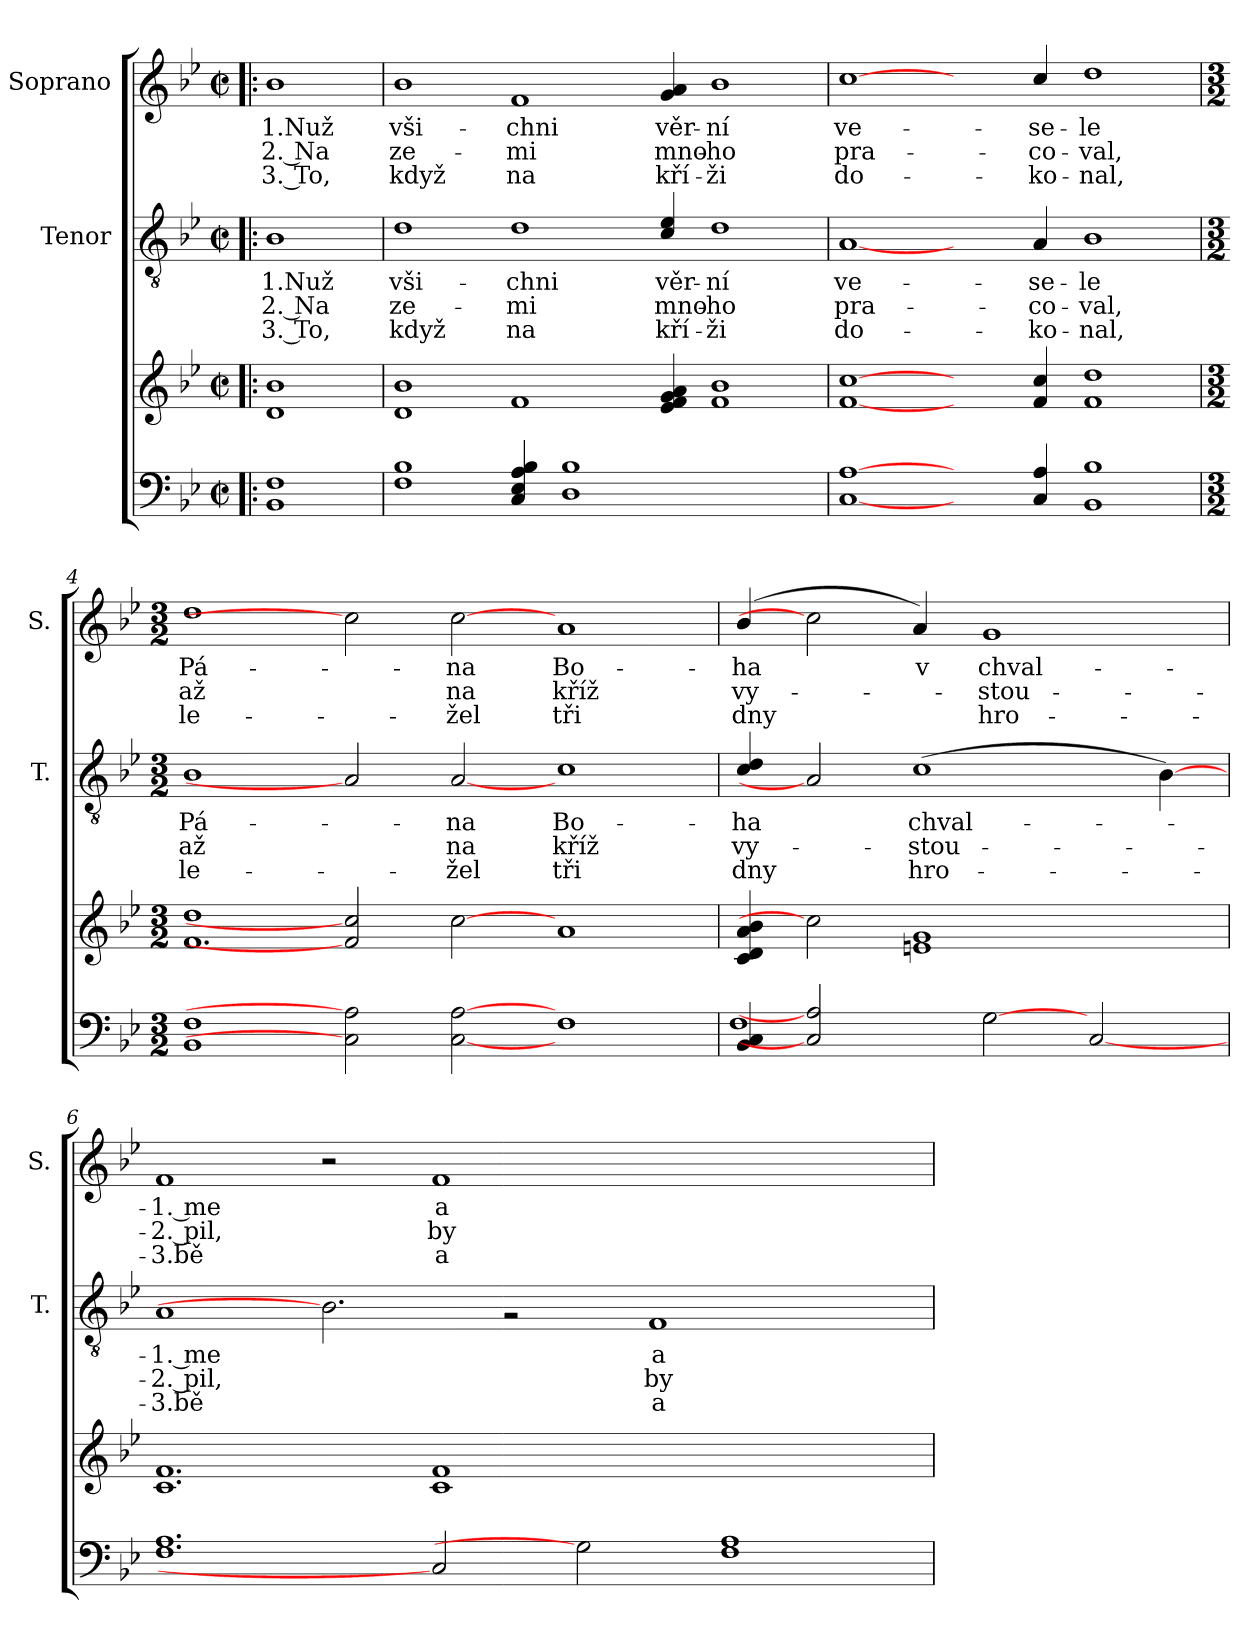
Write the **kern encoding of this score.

**kern	**kern	**kern	**text	**text	**text	**kern	**text	**text	**text
*part4	*part3	*part2	*part2	*part2	*part2	*part1	*part1	*part1	*part1
*staff4	*staff3	*staff2	*staff2	*staff2	*staff2	*staff1	*staff1	*staff1	*staff1
*	*	*I"Tenor	*	*	*	*I"Soprano	*	*	*
*	*	*I'T.	*	*	*	*I'S.	*	*	*
*clefF4	*clefG2	*clefGv2	*	*	*	*clefG2	*	*	*
*k[b-e-]	*k[b-e-]	*k[b-e-]	*	*	*	*k[b-e-]	*	*	*
*B-:	*B-:	*B-:	*	*	*	*B-:	*	*	*
*M2/2	*M2/2	*M2/2	*	*	*	*M2/2	*	*	*
*met(c|)	*met(c|)	*met(c|)	*	*	*	*met(c|)	*	*	*
=1!|:	=1!|:	=1!|:	=1!|:	=1!|:	=1!|:	=1!|:	=1!|:	=1!|:	=1!|:
!	!	!	!LO:LY:a:rj	!LO:LY:a:rj	!LO:LY:a:rj	!	!LO:LY:b:rj	!LO:LY:b:rj	!LO:LY:b:rj
1BB- 1F	1d 1b-	1B-	1.Nuž	2. Na	3. To,	1b-	1.Nuž	2. Na	3. To,
=2	=2	=2	=2	=2	=2	=2	=2	=2	=2
!	!	!	!LO:LY:a	!LO:LY:a	!LO:LY:a	!	!LO:LY:b	!LO:LY:b	!LO:LY:b
1F 1B-	1d 1b-	1d	vši-	ze-	když	1b-	vši-	ze-	když
!	!	!	!LO:LY:a	!LO:LY:a	!LO:LY:a	!	!LO:LY:b	!LO:LY:b	!LO:LY:b
4C/ 4E-/ 4A/ 4B-/	1f	1d	-chni	-mi	na	1f	-chni	-mi	na
1D 1B-	.	.	.	.	.	.	.	.	.
!	!	!	!LO:LY:a	!LO:LY:a	!LO:LY:a	!	!LO:LY:b	!LO:LY:b	!LO:LY:b
.	4e-/ 4f/ 4g/ 4a/	(4c/ 4e-/	věr-	mno-	kří-	(<4g/ 4a/	věr-	mno-	kří-
!	!	!	!LO:LY:a	!LO:LY:a	!LO:LY:a	!	!LO:LY:b	!LO:LY:b	!LO:LY:b
1ryy	1f 1b-	1d	-ní	-ho	-ži	1b-	-ní	-ho	-ži
=3	=3	=3	=3	=3	=3	=3	=3	=3	=3
!	!	!	!LO:LY:a	!LO:LY:a	!LO:LY:a	!	!LO:LY:b	!LO:LY:b	!LO:LY:b
[1C [1A	[1f [1cc	[1A	ve-	pra-	do-	[1cc	ve-	pra-	do-
2ryy	2ryy	2ryy	.	.	.	2ryy	.	.	.
!	!	!	!LO:LY:a	!LO:LY:a	!LO:LY:a	!	!LO:LY:b	!LO:LY:b	!LO:LY:b
4C/ 4A/	4f/ 4cc/	4A/	-se-	-co-	-ko-	4cc/	-se-	-co-	-ko-
!	!	!	!LO:LY:a:rj	!LO:LY:a:rj	!LO:LY:a:rj	!	!LO:LY:b:rj	!LO:LY:b:rj	!LO:LY:b:rj
1BB- 1B-	1f 1dd	1B-	-le	-val,	-nal,	1dd	-le	-val,	-nal,
=4	=4	=4	=4	=4	=4	=4	=4	=4	=4
*M3/2	*M3/2	*M3/2	*	*	*	*M3/2	*	*	*
*	*^	*	*	*	*	*	*	*	*
!	!	!	!	!LO:LY:a	!LO:LY:a	!LO:LY:a	!	!LO:LY:b	!LO:LY:b	!LO:LY:b
1BB- 1F	1dd	1.f	1B-	Pá-	až	le-	1dd	Pá-	až	le-
2C] 2A]	2f] 2cc]	.	2A]	.	.	.	2cc]	.	.	.
!	!	!	!	!LO:LY:a	!LO:LY:a	!LO:LY:a	!	!LO:LY:b	!LO:LY:b	!LO:LY:b
[2C [2A	[2cc	1.ryy	[2A	-na	na	-žel	[2cc	-na	na	-žel
!	!	!	!	!LO:LY:a	!LO:LY:a	!LO:LY:a	!	!LO:LY:b	!LO:LY:b	!LO:LY:b
1F	1a	.	1c	Bo-	kříž	tři	1a	Bo-	kříž	tři
*	*v	*v	*	*	*	*	*	*	*	*
=5	=5	=5	=5	=5	=5	=5	=5	=5	=5
*^	*	*	*	*	*	*	*	*	*
!	!	!	!	!LO:LY:a	!LO:LY:a	!LO:LY:a	!	!LO:LY:b	!LO:LY:b	!LO:LY:b
4BB-/ 4C/	1F	4c/ 4d/ 4a/ 4b-/	(4c/ 4d/	-ha	vy-	dny	(4b-/	-ha	vy-	dny
2C] 2A]	.	2cc]	2A]	.	.	.	2cc]	.	.	.
!	!	!	!	!LO:LY:a	!LO:LY:a	!LO:LY:a	!	!LO:LY:b	!	!
2.ryy	.	1en 1g	(>1c	chval-	-stou-	hro-	4a/)	v	.	.
!	!	!	!	!	!	!	!	!LO:LY:b	!LO:LY:b	!LO:LY:b
.	[2G	.	.	.	.	.	1g	chval-	-stou-	hro-
[2C	2ryy	.	.	.	.	.	.	.	.	.
.	.	4ryy	[4B-)	.	.	.	.	.	.	.
*v	*v	*	*	*	*	*	*	*	*	*
!!LO:LB:g=z
=6	=6	=6	=6	=6	=6	=6	=6	=6	=6
!	!	!	!LO:LY:a:rj	!LO:LY:a:rj	!LO:LY:a:rj	!	!LO:LY:b:rj	!LO:LY:b:rj	!LO:LY:b:rj
1.F 1.A	1.c 1.f	1A	-1. me	-2. pil,	-3.bě	1f	-1. me	-2. pil,	-3.bě
.	.	2.B-]	.	.	.	2r	.	.	.
!	!	!	!	!	!	!	!LO:LY:b	!LO:LY:b	!LO:LY:b
2C]	1c 1f	.	.	.	.	1f	a	by	a
.	.	2rG	.	.	.	.	.	.	.
2G]	.	.	.	.	.	.	.	.	.
!	!	!	!LO:LY:a	!LO:LY:a	!LO:LY:a	!	!	!	!
.	.	1F	a	by	a	.	.	.	.
1F 1A	1ryy	.	.	.	.	1ryy	.	.	.
.	.	4ryy	.	.	.	.	.	.	.
=	=	=	=	=	=	=	=	=	=
*-	*-	*-	*-	*-	*-	*-	*-	*-	*-
